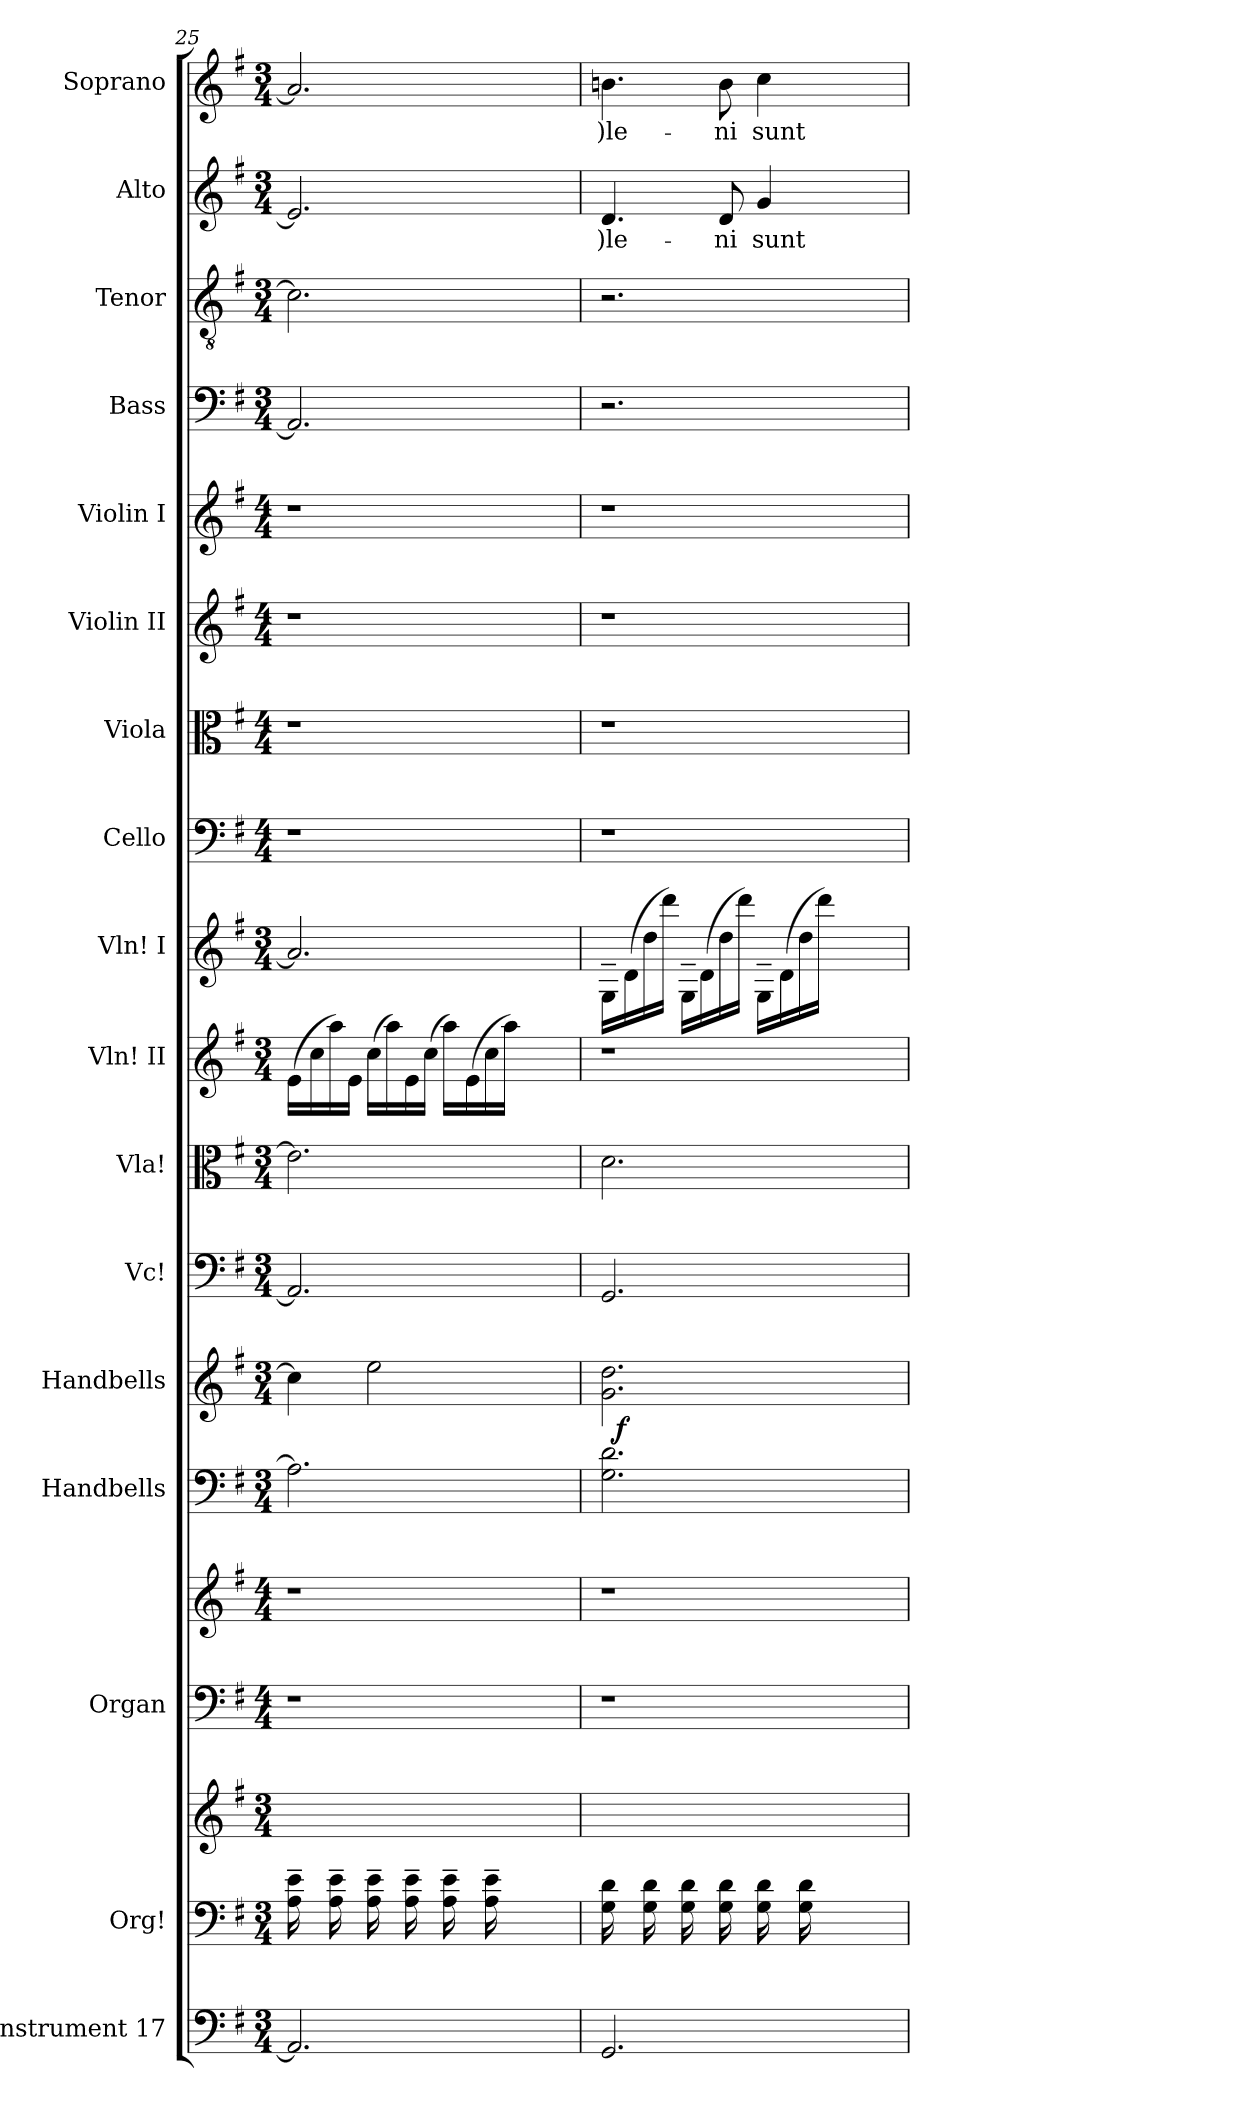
**kern	**kern	**kern	**kern	**kern	**kern	**dynam	**kern	**kern	**kern	**kern	**kern	**kern	**kern	**kern	**kern	**kern	**kern	**kern	**text	**kern	**text
*part17	*part16	*part16	*part15	*part15	*part14	*part14	*part13	*part12	*part11	*part10	*part9	*part8	*part7	*part6	*part5	*part4	*part3	*part2	*part2	*part1	*part1
*staff19	*staff18	*staff17	*staff16	*staff15	*staff14	*staff14	*staff13	*staff12	*staff11	*staff10	*staff9	*staff8	*staff7	*staff6	*staff5	*staff4	*staff3	*staff2	*staff2	*staff1	*staff1
*I"Instrument 17	*I"Org!	*	*I"Organ	*	*I"Handbells	*	*I"Handbells	*I"Vc!	*I"Vla!	*I"Vln! II	*I"Vln! I	*I"Cello	*I"Viola	*I"Violin II	*I"Violin I	*I"Bass	*I"Tenor	*I"Alto	*	*I"Soprano	*
*	*	*	*	*	*	*	*	*I'Vc!	*I'Vla!	*I'Vln! II	*I'Vln! I	*	*I'Vla	*I'Vln	*I'Vln	*I'B	*I'T	*I'A	*	*I'S	*
!!LO:PB:g=z
*clefF4	*clefF4	*clefG2	*clefF4	*clefG2	*clefF4	*	*clefG2	*clefF4	*clefC3	*clefG2	*clefG2	*clefF4	*clefC3	*clefG2	*clefG2	*clefF4	*clefGv2	*clefG2	*	*clefG2	*
*k[f#]	*k[f#]	*k[f#]	*k[f#]	*k[f#]	*k[f#]	*	*k[f#]	*k[f#]	*k[f#]	*k[f#]	*k[f#]	*k[f#]	*k[f#]	*k[f#]	*k[f#]	*k[f#]	*k[f#]	*k[f#]	*	*k[f#]	*
*G:	*G:	*G:	*G:	*G:	*G:	*	*G:	*G:	*G:	*G:	*G:	*G:	*G:	*G:	*G:	*G:	*G:	*G:	*	*G:	*
*M3/4	*M3/4	*M3/4	*M4/4	*M4/4	*M3/4	*	*M3/4	*M3/4	*M3/4	*M3/4	*M3/4	*M4/4	*M4/4	*M4/4	*M4/4	*M3/4	*M3/4	*M3/4	*	*M3/4	*
=25	=25	=25	=25	=25	=25	=25	=25	=25	=25	=25	=25	=25	=25	=25	=25	=25	=25	=25	=25	=25	=25
*	*	*	*	*	*	*	*	*	*	*	*	*	*	*	*	*^	*^	*^	*	*^	*
2.AA/]	16A\~> 16e\~>L	16ryy	1r	1r	2.A\]	.	4cc\]	2.AA/]	2.e\]	(>16e\L	2.a/]	1r	1r	1r	1r	2.AA/]	64ryy	2.c\]	64ryy	2.e/]	64ryy	.	2.a/]	64ryy	.
.	.	.	.	.	.	.	.	.	.	.	.	.	.	.	.	.	2ryy	.	2ryy	.	2ryy	.	.	2ryy	.
.	16ryy	16a\ 16cc\	.	.	.	.	.	.	.	16cc\	.	.	.	.	.	.	.	.	.	.	.	.	.	.	.
.	16A\~> 16e\~>	16ryy	.	.	.	.	.	.	.	16aa\)	.	.	.	.	.	.	.	.	.	.	.	.	.	.	.
.	16ryy	16a\ 16cc\J	.	.	.	.	.	.	.	16e\J	.	.	.	.	.	.	.	.	.	.	.	.	.	.	.
.	16e\~> 16A\~>L	16ryy	.	.	.	.	2ee\	.	.	(<16cc\L	.	.	.	.	.	.	.	.	.	.	.	.	.	.	.
.	16ryy	16a\ 16cc\	.	.	.	.	.	.	.	16aa\)	.	.	.	.	.	.	.	.	.	.	.	.	.	.	.
.	16A\~> 16e\~>	16ryy	.	.	.	.	.	.	.	16e\	.	.	.	.	.	.	.	.	.	.	.	.	.	.	.
.	16ryy	16cc\ 16a\J	.	.	.	.	.	.	.	(<16cc\J	.	.	.	.	.	.	.	.	.	.	.	.	.	.	.
.	16A\~> 16e\~>L	16ryy	.	.	.	.	.	.	.	16aa\L)	.	.	.	.	.	.	.	.	.	.	.	.	.	.	.
.	.	.	.	.	.	.	.	.	.	.	.	.	.	.	.	.	4ryy	.	4ryy	.	4ryy	.	.	4ryy	.
.	16ryy	16a\ 16cc\	.	.	.	.	.	.	.	(>16e\	.	.	.	.	.	.	.	.	.	.	.	.	.	.	.
.	16e\~> 16A\~>	16ryy	.	.	.	.	.	.	.	16cc\	.	.	.	.	.	.	.	.	.	.	.	.	.	.	.
.	4ryy	16a\ 16cc\J	.	.	.	.	.	.	.	16aa\J)	.	.	.	.	.	.	.	.	.	.	.	.	.	.	.
4ryy	.	4ryy	.	.	4ryy	.	4ryy	4ryy	4ryy	4ryy	4ryy	.	.	.	.	4ryy	.	4ryy	.	4ryy	.	.	4ryy	.	.
.	.	.	.	.	.	.	.	.	.	.	.	.	.	.	.	.	8...ryy	.	8...ryy	.	8...ryy	.	.	8...ryy	.
.	16ryy	.	.	.	.	.	.	.	.	.	.	.	.	.	.	.	.	.	.	.	.	.	.	.	.
=26	=26	=26	=26	=26	=26	=26	=26	=26	=26	=26	=26	=26	=26	=26	=26	=26	=26	=26	=26	=26	=26	=26	=26	=26	=26
!	!	!	!	!	!	!	!	!	!	!LO:N:vis=1	!	!	!	!	!	!LO:N:vis=1	!	!LO:N:vis=1	!	!	!	!LO:LY:b:cj	!	!	!LO:LY:b:cj
*	*	*	*	*	*	*	*	*	*	*	*	*	*	*	*	*v	*v	*	*	*v	*v	*	*v	*v	*
*	*	*	*	*	*^	*	*	*	*	*	*	*	*	*	*	*	*v	*v	*	*	*	*
2.GG/	16G\ 16d\L	16ryy	1r	1r	2.d\ 2.G\	32.ryy	.	2.dd\ 2.g\	2.GG/	2.d\	2.r	16G~>\L	1r	1r	1r	1r	2.r	2.r	4.d/	)le-	4.bn\	)le-
!	!	!	!	!	!	!	!LO:DY:a	!	!	!	!	!	!	!	!	!	!	!	!	!	!	!
.	.	.	.	.	.	2ryy	f	.	.	.	.	.	.	.	.	.	.	.	.	.	.	.
.	16ryy	16g\ 16dd\	.	.	.	.	.	.	.	.	.	(>16d\	.	.	.	.	.	.	.	.	.	.
.	16G\ 16d\	16ryy	.	.	.	.	.	.	.	.	.	16dd\	.	.	.	.	.	.	.	.	.	.
.	16ryy	16dd\ 16g\J	.	.	.	.	.	.	.	.	.	16ddd\J)	.	.	.	.	.	.	.	.	.	.
.	16d\ 16G\L	16ryy	.	.	.	.	.	.	.	.	.	16G~>\L	.	.	.	.	.	.	.	.	.	.
.	16ryy	16dd\ 16g\	.	.	.	.	.	.	.	.	.	(>16d\	.	.	.	.	.	.	.	.	.	.
!	!	!	!	!	!	!	!	!	!	!	!	!	!	!	!	!	!	!	!	!LO:LY:b:cj	!	!LO:LY:b:cj
.	16G\ 16d\	16ryy	.	.	.	.	.	.	.	.	.	16dd\	.	.	.	.	.	.	8d/	-ni	8b\	-ni
.	16ryy	16dd\ 16g\J	.	.	.	.	.	.	.	.	.	16ddd\J)	.	.	.	.	.	.	.	.	.	.
!	!	!	!	!	!	!	!	!	!	!	!	!	!	!	!	!	!	!	!	!LO:LY:b:cj	!	!LO:LY:b:cj
.	16G\ 16d\L	16ryy	.	.	.	.	.	.	.	.	.	16G~>\L	.	.	.	.	.	.	4g/	sunt	4cc\	sunt
.	.	.	.	.	.	4ryy	.	.	.	.	.	.	.	.	.	.	.	.	.	.	.	.
.	16ryy	16g\ 16dd\	.	.	.	.	.	.	.	.	.	(>16d\	.	.	.	.	.	.	.	.	.	.
.	16d\ 16G\	16ryy	.	.	.	.	.	.	.	.	.	16dd\	.	.	.	.	.	.	.	.	.	.
.	4ryy	16g\ 16dd\J	.	.	.	.	.	.	.	.	.	16ddd\J)	.	.	.	.	.	.	.	.	.	.
4ryy	.	4ryy	.	.	4ryy	.	.	4ryy	4ryy	4ryy	4ryy	4ryy	.	.	.	.	4ryy	4ryy	4ryy	.	4ryy	.
.	.	.	.	.	.	8ryy	.	.	.	.	.	.	.	.	.	.	.	.	.	.	.	.
.	.	.	.	.	.	16ryy	.	.	.	.	.	.	.	.	.	.	.	.	.	.	.	.
.	16ryy	.	.	.	.	.	.	.	.	.	.	.	.	.	.	.	.	.	.	.	.	.
.	.	.	.	.	.	64ryy	.	.	.	.	.	.	.	.	.	.	.	.	.	.	.	.
*	*	*	*	*	*v	*v	*	*	*	*	*	*	*	*	*	*	*	*	*	*	*	*
=	=	=	=	=	=	=	=	=	=	=	=	=	=	=	=	=	=	=	=	=	=
*-	*-	*-	*-	*-	*-	*-	*-	*-	*-	*-	*-	*-	*-	*-	*-	*-	*-	*-	*-	*-	*-
